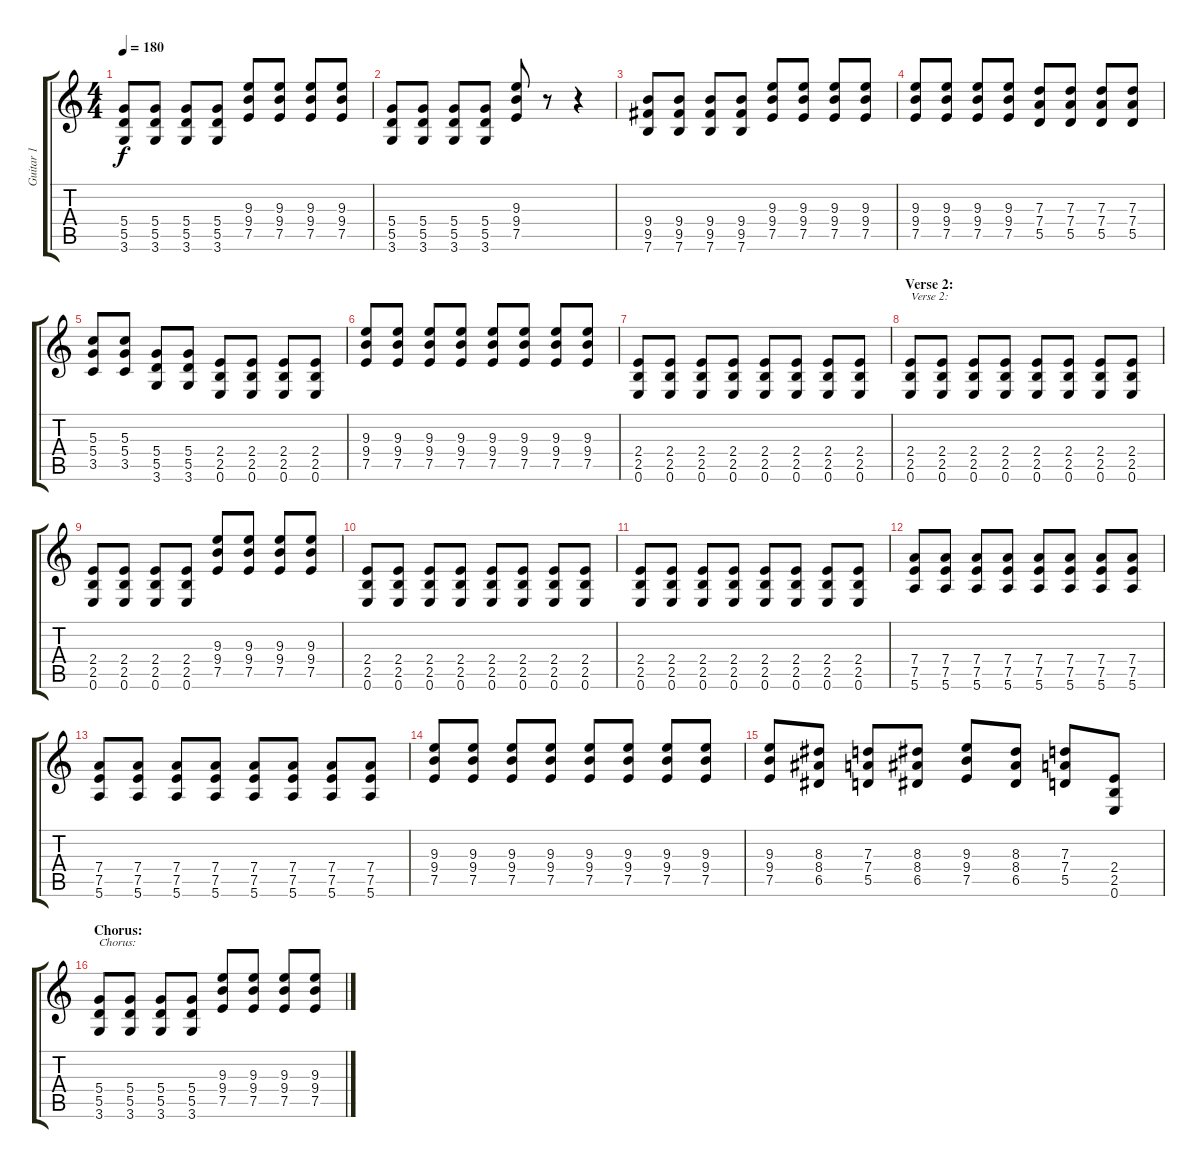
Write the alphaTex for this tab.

\track ("Guitar 1" "Guitar 1") {instrument distortionguitar}
\staff {score tabs}
\tuning (E4 B3 G3 D3 A2 E2) {hide}
\ts (4 4)
\tempo 180
\clef g2
\ks c
(5.4 5.5 3.6).8{dy f} (5.4 5.5 3.6).8 (5.4 5.5 3.6).8 (5.4 5.5 3.6).8 (9.3 9.4 7.5).8 (9.3 9.4 7.5).8 (9.3 9.4 7.5).8 (9.3 9.4 7.5).8 |
(5.4 5.5 3.6).8 (5.4 5.5 3.6).8 (5.4 5.5 3.6).8 (5.4 5.5 3.6).8 (9.3 9.4 7.5).8 r.8 r.4 |
(9.4 9.5 7.6).8 (9.4 9.5 7.6).8 (9.4 9.5 7.6).8 (9.4 9.5 7.6).8 (9.3 9.4 7.5).8 (9.3 9.4 7.5).8 (9.3 9.4 7.5).8 (9.3 9.4 7.5).8 |
(9.3 9.4 7.5).8 (9.3 9.4 7.5).8 (9.3 9.4 7.5).8 (9.3 9.4 7.5).8 (7.3 7.4 5.5).8 (7.3 7.4 5.5).8 (7.3 7.4 5.5).8 (7.3 7.4 5.5).8 |
(5.3 5.4 3.5).8 (5.3 5.4 3.5).8 (5.4 5.5 3.6).8 (5.4 5.5 3.6).8 (2.4 2.5 0.6).8 (2.4 2.5 0.6).8 (2.4 2.5 0.6).8 (2.4 2.5 0.6).8 |
(9.3 9.4 7.5).8 (9.3 9.4 7.5).8 (9.3 9.4 7.5).8 (9.3 9.4 7.5).8 (9.3 9.4 7.5).8 (9.3 9.4 7.5).8 (9.3 9.4 7.5).8 (9.3 9.4 7.5).8 |
(2.4 2.5 0.6).8 (2.4 2.5 0.6).8 (2.4 2.5 0.6).8 (2.4 2.5 0.6).8 (2.4 2.5 0.6).8 (2.4 2.5 0.6).8 (2.4 2.5 0.6).8 (2.4 2.5 0.6).8 |
\section ("" "Verse 2:")
(2.4 2.5 0.6).8{txt "Verse 2:"} (2.4 2.5 0.6).8 (2.4 2.5 0.6).8 (2.4 2.5 0.6).8 (2.4 2.5 0.6).8 (2.4 2.5 0.6).8 (2.4 2.5 0.6).8 (2.4 2.5 0.6).8 |
(2.4 2.5 0.6).8 (2.4 2.5 0.6).8 (2.4 2.5 0.6).8 (2.4 2.5 0.6).8 (9.3 9.4 7.5).8 (9.3 9.4 7.5).8 (9.3 9.4 7.5).8 (9.3 9.4 7.5).8 |
(2.4 2.5 0.6).8 (2.4 2.5 0.6).8 (2.4 2.5 0.6).8 (2.4 2.5 0.6).8 (2.4 2.5 0.6).8 (2.4 2.5 0.6).8 (2.4 2.5 0.6).8 (2.4 2.5 0.6).8 |
(2.4 2.5 0.6).8 (2.4 2.5 0.6).8 (2.4 2.5 0.6).8 (2.4 2.5 0.6).8 (2.4 2.5 0.6).8 (2.4 2.5 0.6).8 (2.4 2.5 0.6).8 (2.4 2.5 0.6).8 |
(7.4 7.5 5.6).8 (7.4 7.5 5.6).8 (7.4 7.5 5.6).8 (7.4 7.5 5.6).8 (7.4 7.5 5.6).8 (7.4 7.5 5.6).8 (7.4 7.5 5.6).8 (7.4 7.5 5.6).8 |
(7.4 7.5 5.6).8 (7.4 7.5 5.6).8 (7.4 7.5 5.6).8 (7.4 7.5 5.6).8 (7.4 7.5 5.6).8 (7.4 7.5 5.6).8 (7.4 7.5 5.6).8 (7.4 7.5 5.6).8 |
(9.3 9.4 7.5).8 (9.3 9.4 7.5).8 (9.3 9.4 7.5).8 (9.3 9.4 7.5).8 (9.3 9.4 7.5).8 (9.3 9.4 7.5).8 (9.3 9.4 7.5).8 (9.3 9.4 7.5).8 |
(9.3 9.4 7.5).8 (8.3 8.4 6.5).8 (7.3 7.4 5.5).8 (8.3 8.4 6.5).8 (9.3 9.4 7.5).8 (8.3 8.4 6.5).8 (7.3 7.4 5.5).8 (2.4 2.5 0.6).8 |
\section ("" "Chorus:")
(5.4 5.5 3.6).8{txt "Chorus:"} (5.4 5.5 3.6).8 (5.4 5.5 3.6).8 (5.4 5.5 3.6).8 (9.3 9.4 7.5).8 (9.3 9.4 7.5).8 (9.3 9.4 7.5).8 (9.3 9.4 7.5).8
